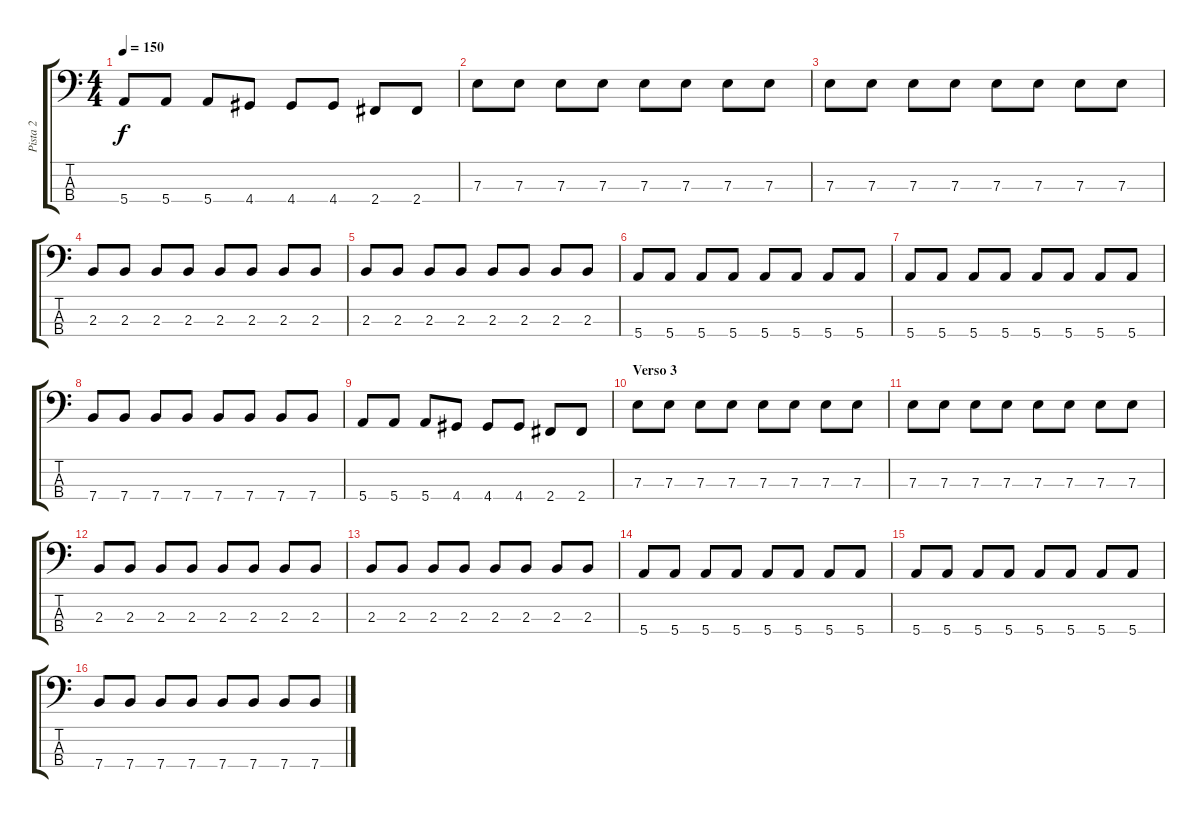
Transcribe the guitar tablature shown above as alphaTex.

\track ("Pista 2" "Pista 2") {instrument electricbasspick}
\staff {score tabs}
\tuning (G2 D2 A1 E1) {hide}
\ts (4 4)
\tempo 150
\clef f4
\ks c
5.4.8{dy f} 5.4.8 5.4.8 4.4.8 4.4.8 4.4.8 2.4.8 2.4.8 |
7.3.8 7.3.8 7.3.8 7.3.8 7.3.8 7.3.8 7.3.8 7.3.8 |
7.3.8 7.3.8 7.3.8 7.3.8 7.3.8 7.3.8 7.3.8 7.3.8 |
2.3.8 2.3.8 2.3.8 2.3.8 2.3.8 2.3.8 2.3.8 2.3.8 |
2.3.8 2.3.8 2.3.8 2.3.8 2.3.8 2.3.8 2.3.8 2.3.8 |
5.4.8 5.4.8 5.4.8 5.4.8 5.4.8 5.4.8 5.4.8 5.4.8 |
5.4.8 5.4.8 5.4.8 5.4.8 5.4.8 5.4.8 5.4.8 5.4.8 |
7.4.8 7.4.8 7.4.8 7.4.8 7.4.8 7.4.8 7.4.8 7.4.8 |
5.4.8 5.4.8 5.4.8 4.4.8 4.4.8 4.4.8 2.4.8 2.4.8 |
\section ("" "Verso 3")
7.3.8 7.3.8 7.3.8 7.3.8 7.3.8 7.3.8 7.3.8 7.3.8 |
7.3.8 7.3.8 7.3.8 7.3.8 7.3.8 7.3.8 7.3.8 7.3.8 |
2.3.8 2.3.8 2.3.8 2.3.8 2.3.8 2.3.8 2.3.8 2.3.8 |
2.3.8 2.3.8 2.3.8 2.3.8 2.3.8 2.3.8 2.3.8 2.3.8 |
5.4.8 5.4.8 5.4.8 5.4.8 5.4.8 5.4.8 5.4.8 5.4.8 |
5.4.8 5.4.8 5.4.8 5.4.8 5.4.8 5.4.8 5.4.8 5.4.8 |
7.4.8 7.4.8 7.4.8 7.4.8 7.4.8 7.4.8 7.4.8 7.4.8
